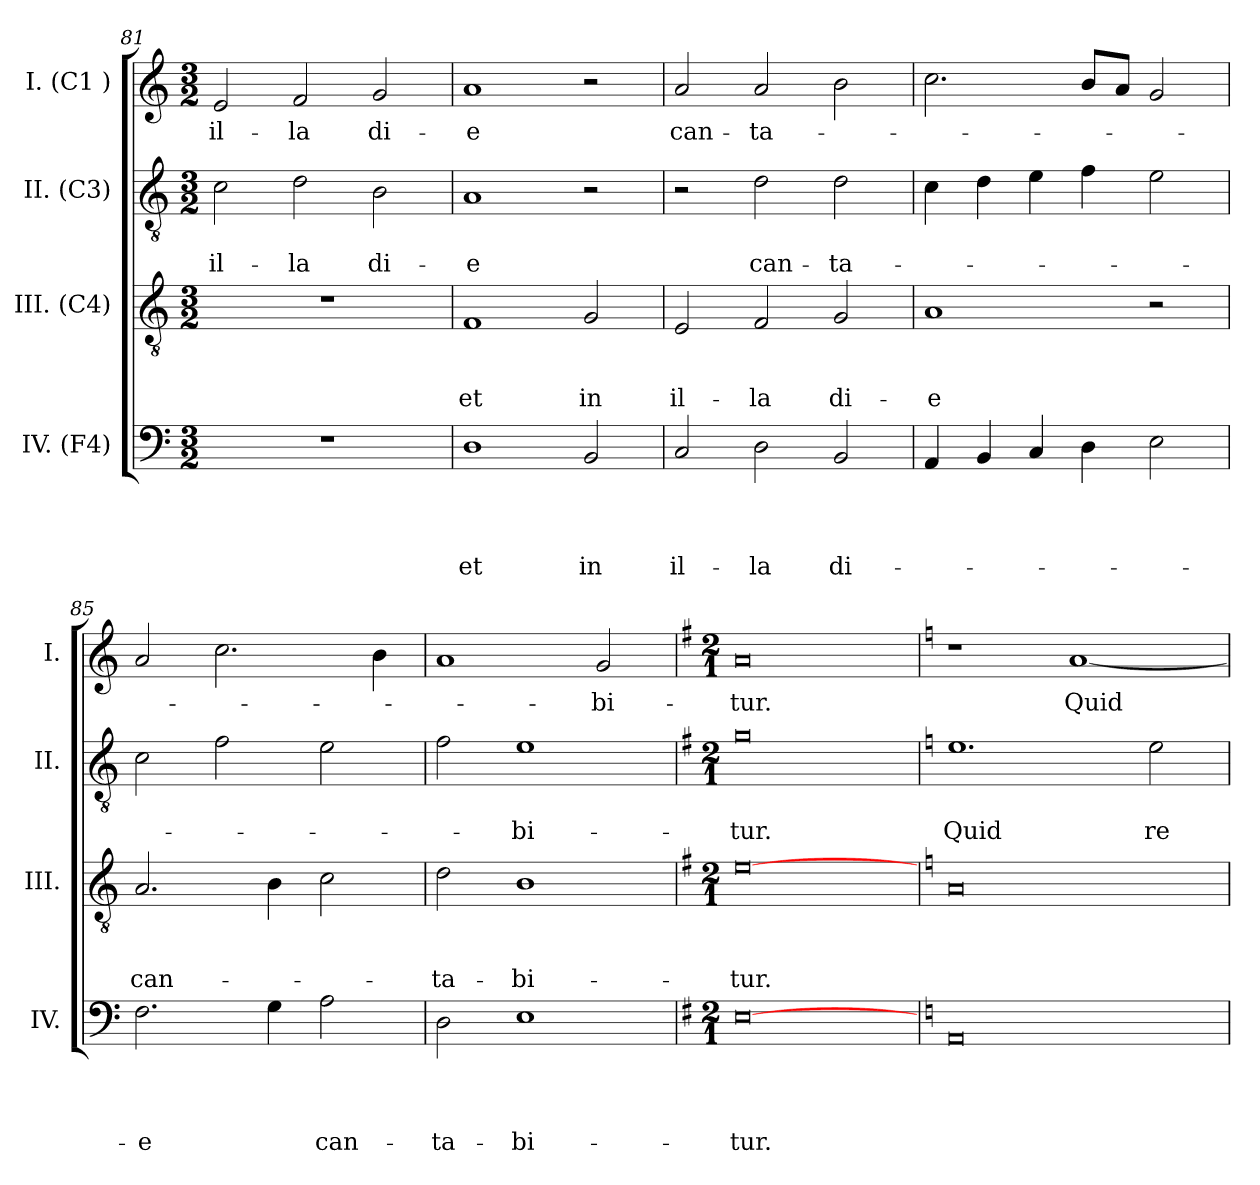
**kern	**text	**text	**text	**text	**kern	**text	**text	**text	**kern	**text	**text	**kern	**text
*part4	*part4	*part4	*part4	*part4	*part3	*part3	*part3	*part3	*part2	*part2	*part2	*part1	*part1
*staff4	*staff4	*staff4	*staff4	*staff4	*staff3	*staff3	*staff3	*staff3	*staff2	*staff2	*staff2	*staff1	*staff1
*I"IV. (F4)	*	*	*	*	*I"III. (C4)	*	*	*	*I"II. (C3)	*	*	*I"I. (C1 )	*
*I'IV.	*	*	*	*	*I'III.	*	*	*	*I'II.	*	*	*I'I.	*
!!LO:PB:g=z
*clefF4	*	*	*	*	*clefGv2	*	*	*	*clefGv2	*	*	*clefG2	*
*k[]	*	*	*	*	*k[]	*	*	*	*k[]	*	*	*k[]	*
*C:	*	*	*	*	*C:	*	*	*	*C:	*	*	*C:	*
*M3/2	*	*	*	*	*M3/2	*	*	*	*M3/2	*	*	*M3/2	*
=81	=81	=81	=81	=81	=81	=81	=81	=81	=81	=81	=81	=81	=81
!LO:N:vis=1	!	!	!	!	!LO:N:vis=1	!	!	!	!	!	!LO:LY:b	!	!LO:LY:b
1.r	.	.	.	.	1.r	.	.	.	2c\	.	il-	2e/	il-
!	!	!	!	!	!	!	!	!	!	!	!LO:LY:b	!	!LO:LY:b
.	.	.	.	.	.	.	.	.	2d\	.	-la	2f/	-la
!	!	!	!	!	!	!	!	!	!	!	!LO:LY:b	!	!LO:LY:b
.	.	.	.	.	.	.	.	.	2B\	.	di-	2g/	di-
=82	=82	=82	=82	=82	=82	=82	=82	=82	=82	=82	=82	=82	=82
!	!	!	!	!LO:LY:b	!	!	!	!LO:LY:b	!	!	!LO:LY:b:rj	!	!LO:LY:b:rj
1D	.	.	.	et	1F	.	.	et	1A	.	-e	1a	-e
!	!	!	!	!LO:LY:b	!	!	!	!LO:LY:b	!	!	!	!	!
2BB/	.	.	.	in	2G/	.	.	in	2r	.	.	2r	.
=83	=83	=83	=83	=83	=83	=83	=83	=83	=83	=83	=83	=83	=83
!	!	!	!	!LO:LY:b	!	!	!	!LO:LY:b	!	!	!	!	!LO:LY:b
2C/	.	.	.	il-	2E/	.	.	il-	2r	.	.	2a/	can-
!	!	!	!	!LO:LY:b	!	!	!	!LO:LY:b	!	!	!LO:LY:b	!	!LO:LY:b
2D\	.	.	.	-la	2F/	.	.	-la	2d\	.	can-	2a/	-ta-
!	!	!	!	!LO:LY:b	!	!	!	!LO:LY:b	!	!	!LO:LY:b	!	!
2BB/	.	.	.	di-	2G/	.	.	di-	2d\	.	-ta-	2b\	.
=84	=84	=84	=84	=84	=84	=84	=84	=84	=84	=84	=84	=84	=84
!	!	!	!	!	!	!	!	!LO:LY:b:rj	!	!	!	!	!
4AA/	.	.	.	.	1A	.	.	-e	4c\	.	.	2.cc\	.
4BB/	.	.	.	.	.	.	.	.	4d\	.	.	.	.
4C/	.	.	.	.	.	.	.	.	4e\	.	.	.	.
4D\	.	.	.	.	.	.	.	.	4f\	.	.	8b/L	.
.	.	.	.	.	.	.	.	.	.	.	.	8a/J	.
2E\	.	.	.	.	2r	.	.	.	2e\	.	.	2g/	.
=85	=85	=85	=85	=85	=85	=85	=85	=85	=85	=85	=85	=85	=85
!	!	!	!	!LO:LY:b:rj	!	!	!	!LO:LY:b	!	!	!	!	!
2.F\	.	.	.	-e	2.A/	.	.	can-	2c\	.	.	2a/	.
.	.	.	.	.	.	.	.	.	2f\	.	.	2.cc\	.
4G\	.	.	.	.	4B\	.	.	.	.	.	.	.	.
!	!	!	!	!LO:LY:b	!	!	!	!	!	!	!	!	!
2A\	.	.	.	can-	2c\	.	.	.	2e\	.	.	.	.
.	.	.	.	.	.	.	.	.	.	.	.	4b\	.
=86	=86	=86	=86	=86	=86	=86	=86	=86	=86	=86	=86	=86	=86
!	!	!	!	!LO:LY:b	!	!	!	!LO:LY:b	!	!	!	!	!
2D\	.	.	.	-ta-	2d\	.	.	-ta-	2f\	.	.	1a	.
!	!	!	!	!LO:LY:b	!	!	!	!LO:LY:b	!	!	!LO:LY:b	!	!
1E	.	.	.	-bi-	1B	.	.	-bi-	1e	.	-bi-	.	.
!	!	!	!	!	!	!	!	!	!	!	!	!	!LO:LY:b
.	.	.	.	.	.	.	.	.	.	.	.	2g/	-bi-
=87	=87	=87	=87	=87	=87	=87	=87	=87	=87	=87	=87	=87	=87
*k[f#]	*	*	*	*	*k[f#]	*	*	*	*k[f#]	*	*	*k[f#]	*
*G:	*	*	*	*	*G:	*	*	*	*G:	*	*	*G:	*
*M2/1	*	*	*	*	*M2/1	*	*	*	*M2/1	*	*	*M2/1	*
!	!	!	!	!LO:LY:b	!	!	!	!LO:LY:b	!	!	!LO:LY:b	!	!LO:LY:b
[<0E	.	.	.	-tur.	[<0e	.	.	-tur.	0g	.	-tur.	0a	-tur.
!!LO:LB:g=z
=88	=88	=88	=88	=88	=88	=88	=88	=88	=88	=88	=88	=88	=88
*k[]	*	*	*	*	*k[]	*	*	*	*k[]	*	*	*k[]	*
*C:	*	*	*	*	*C:	*	*	*	*C:	*	*	*C:	*
!	!	!	!	!	!	!	!	!	!	!	!LO:LY:b	!	!
0AA	.	.	.	.	0A	.	.	.	1.e	.	Quid	1r	.
!	!	!	!	!	!	!	!	!	!	!	!	!	!LO:LY:b
.	.	.	.	.	.	.	.	.	.	.	.	[<1a	Quid
!	!	!	!	!	!	!	!	!	!	!	!LO:LY:b	!	!
.	.	.	.	.	.	.	.	.	2e\	.	re-	.	.
=	=	=	=	=	=	=	=	=	=	=	=	=	=
*-	*-	*-	*-	*-	*-	*-	*-	*-	*-	*-	*-	*-	*-
